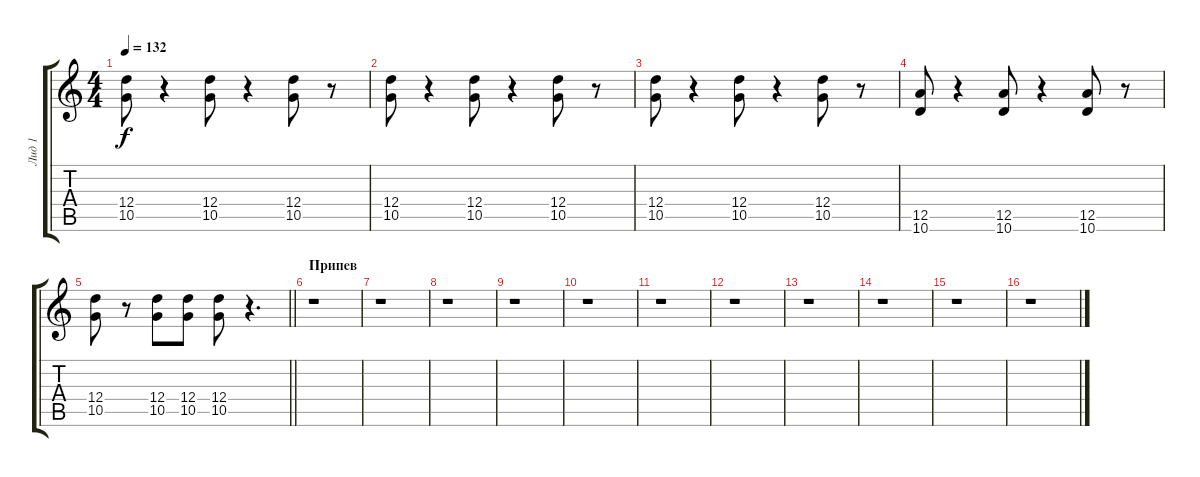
\track ("Лид 1" "Лид 1") {instrument distortionguitar}
\staff {score tabs}
\tuning (E4 B3 G3 D3 A2 E2) {hide}
\ts (4 4)
\tempo 132
\clef g2
\ks c
(12.4 10.5).8{dy f} r.4 (12.4 10.5).8 r.4 (12.4 10.5).8 r.8 |
(12.4 10.5).8 r.4 (12.4 10.5).8 r.4 (12.4 10.5).8 r.8 |
(12.4 10.5).8 r.4 (12.4 10.5).8 r.4 (12.4 10.5).8 r.8 |
(12.5 10.6).8 r.4 (12.5 10.6).8 r.4 (12.5 10.6).8 r.8 |
\barLineRight lightlight
(12.4 10.5).8 r.8 (12.4 10.5).8 (12.4 10.5).8 (12.4 10.5).8 r.4{d} |
\section ("" "Припев")
r.1 |
r.1 |
r.1 |
r.1 |
r.1 |
r.1 |
r.1 |
r.1 |
r.1 |
r.1 |
r.1
